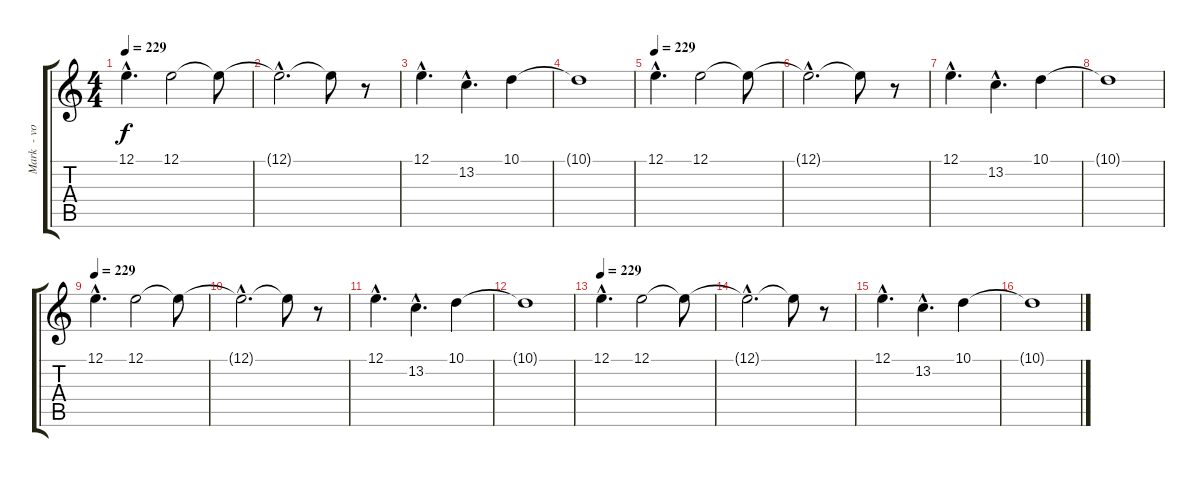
\track ("Mark  - vocal" "Mark  - vo") {instrument lead6voice}
\staff {score tabs}
\tuning (E4 B3 G3 D3 A2 E2) {hide}
\ts (4 4)
\tempo 229
\clef g2
\ks c
12.1{hac}.4{d dy f} 12.1.2 12.1{t}.8 |
12.1{hac t}.2{d} 12.1{t}.8 r.8 |
12.1{hac}.4{d} 13.2{hac}.4{d} 10.1.4 |
10.1{t}.1 |
\tempo 229
12.1{hac}.4{d} 12.1.2 12.1{t}.8 |
12.1{hac t}.2{d} 12.1{t}.8 r.8 |
12.1{hac}.4{d} 13.2{hac}.4{d} 10.1.4 |
10.1{t}.1 |
\tempo 229
12.1{hac}.4{d} 12.1.2 12.1{t}.8 |
12.1{hac t}.2{d} 12.1{t}.8 r.8 |
12.1{hac}.4{d} 13.2{hac}.4{d} 10.1.4 |
10.1{t}.1 |
\tempo 229
12.1{hac}.4{d} 12.1.2 12.1{t}.8 |
12.1{hac t}.2{d} 12.1{t}.8 r.8 |
12.1{hac}.4{d} 13.2{hac}.4{d} 10.1.4 |
10.1{t}.1
